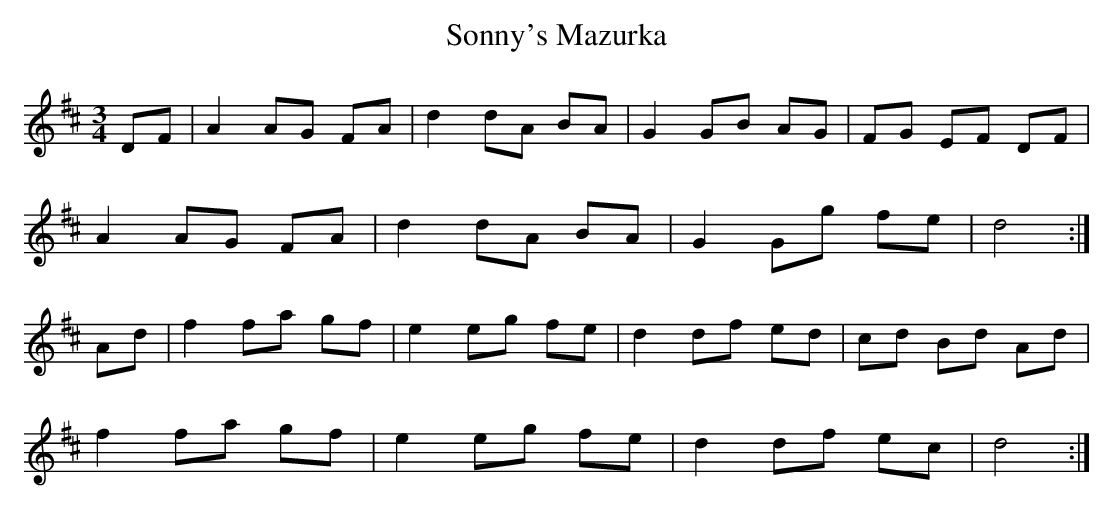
X:1
T:Sonny's Mazurka
M:3/4
L:1/8
K:D
DF|A2 AG FA|d2 dA BA|G2 GB AG|FG EF DF|
A2 AG FA|d2 dA BA|G2 Gg fe|d4:|
Ad|f2 fa gf|e2 eg fe|d2 df ed|cd Bd Ad|
f2 fa gf|e2 eg fe|d2 df ec|d4:|
